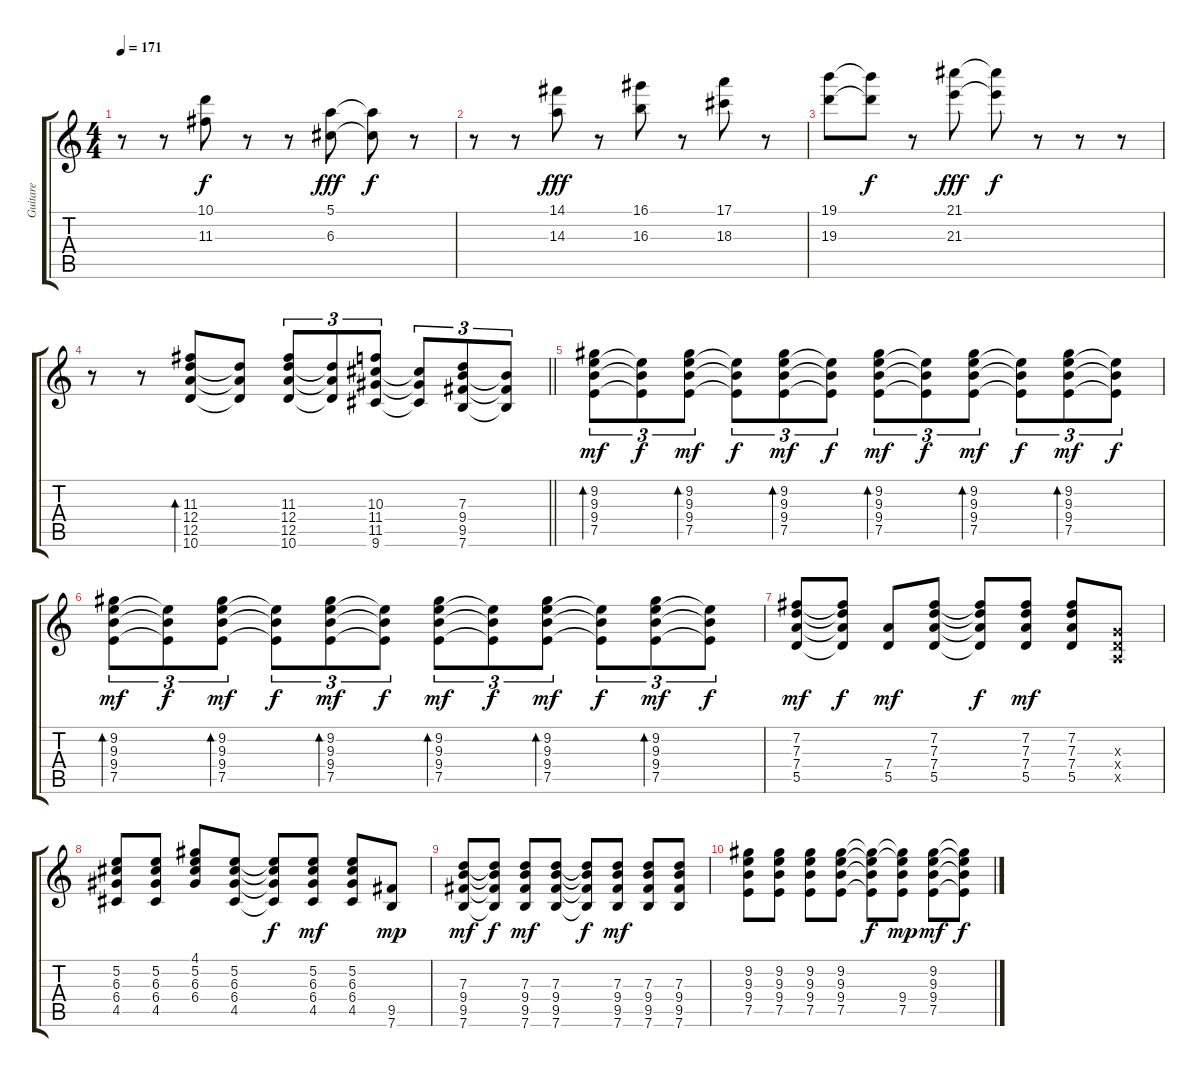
\track ("Guitare" "Guitare") {instrument distortionguitar}
\staff {score tabs}
\tuning (E4 B3 G3 D3 A2 E2) {hide}
\ts (4 4)
\tempo 171
\clef g2
\ks c
r.8{dy f} r.8 (10.1 11.3).8 r.8 r.8 (5.1 6.3).8{dy fff} (5.1{t} 6.3{t}).8{dy f} r.8 |
r.8 r.8 (14.1 14.3).8{dy fff} r.8 (16.1 16.3).8 r.8 (17.1 18.3).8 r.8 |
(19.1 19.3).8 (19.1{t} 19.3{t}).8{dy f} r.8 (21.1 21.3).8{dy fff} (21.1{t} 21.3{t}).8{dy f} r.8 r.8 r.8 |
\barLineRight lightlight
r.8{volume 11 instrument distortionguitar} r.8 (11.3 12.4 12.5 10.6).8{bd 240} (12.4{t} 12.5{t} 10.6{t}).8 (11.3 12.4 12.5 10.6).8{tu (3 2)} (12.4{t} 12.5{t} 10.6{t}).8{tu (3 2)} (10.3 11.4 11.5 9.6).8{tu (3 2)} (11.4{t} 11.5{t} 9.6{t}).8{tu (3 2)} (7.3 9.4 9.5 7.6).8{tu (3 2)} (9.4{t} 9.5{t} 7.6{t}).8{tu (3 2)} |
\section ("" "")
(9.2 9.3 9.4 7.5).8{tu (3 2) bd 120 dy mf volume 16 instrument electricguitarclean} (9.3{t} 9.4{t} 7.5{t}).8{tu (3 2) dy f} (9.2 9.3 9.4 7.5).8{tu (3 2) bd 120 dy mf} (9.3{t} 9.4{t} 7.5{t}).8{tu (3 2) dy f} (9.2 9.3 9.4 7.5).8{tu (3 2) bd 120 dy mf} (9.3{t} 9.4{t} 7.5{t}).8{tu (3 2) dy f} (9.2 9.3 9.4 7.5).8{tu (3 2) bd 120 dy mf} (9.3{t} 9.4{t} 7.5{t}).8{tu (3 2) dy f} (9.2 9.3 9.4 7.5).8{tu (3 2) bd 120 dy mf} (9.3{t} 9.4{t} 7.5{t}).8{tu (3 2) dy f} (9.2 9.3 9.4 7.5).8{tu (3 2) bd 120 dy mf} (9.3{t} 9.4{t} 7.5{t}).8{tu (3 2) dy f} |
(9.2 9.3 9.4 7.5).8{tu (3 2) bd 120 dy mf} (9.3{t} 9.4{t} 7.5{t}).8{tu (3 2) dy f} (9.2 9.3 9.4 7.5).8{tu (3 2) bd 120 dy mf} (9.3{t} 9.4{t} 7.5{t}).8{tu (3 2) dy f} (9.2 9.3 9.4 7.5).8{tu (3 2) bd 120 dy mf} (9.3{t} 9.4{t} 7.5{t}).8{tu (3 2) dy f} (9.2 9.3 9.4 7.5).8{tu (3 2) bd 120 dy mf} (9.3{t} 9.4{t} 7.5{t}).8{tu (3 2) dy f} (9.2 9.3 9.4 7.5).8{tu (3 2) bd 120 dy mf} (9.3{t} 9.4{t} 7.5{t}).8{tu (3 2) dy f} (9.2 9.3 9.4 7.5).8{tu (3 2) bd 120 dy mf} (9.3{t} 9.4{t} 7.5{t}).8{tu (3 2) dy f} |
(7.2 7.3 7.4 5.5).8{dy mf} (7.2{t} 7.3{t} 7.4{t} 5.5{t}).8{dy f} (7.4 5.5).8{dy mf} (7.2 7.3 7.4 5.5).8 (7.2{t} 7.3{t} 7.4{t} 5.5{t}).8{dy f} (7.2 7.3 7.4 5.5).8{dy mf} (7.2 7.3 7.4 5.5).8 (0.3{x} 0.4{x} 0.5{x}).8 |
(5.2 6.3 6.4 4.5).8 (5.2 6.3 6.4 4.5).8 (4.1 5.2 6.3 6.4).8 (5.2 6.3 6.4 4.5).8 (5.2{t} 6.3{t} 6.4{t} 4.5{t}).8{dy f} (5.2 6.3 6.4 4.5).8{dy mf} (5.2 6.3 6.4 4.5).8 (9.5 7.6).8{dy mp} |
(7.3 9.4 9.5 7.6).8{dy mf} (7.3{t} 9.4{t} 9.5{t} 7.6{t}).8{dy f} (7.3 9.4 9.5 7.6).8{dy mf} (7.3 9.4 9.5 7.6).8 (7.3{t} 9.4{t} 9.5{t} 7.6{t}).8{dy f} (7.3 9.4 9.5 7.6).8{dy mf} (7.3 9.4 9.5 7.6).8 (7.3 9.4 9.5 7.6).8 |
(9.2 9.3 9.4 7.5).8 (9.2 9.3 9.4 7.5).8 (9.2 9.3 9.4 7.5).8 (9.2 9.3 9.4 7.5).8 (9.2{t} 9.3{t} 9.4{t} 7.5{t}).8{dy f} (9.2{t} 9.3{t} 9.4 7.5).8{dy mp} (9.2 9.3 9.4 7.5).8{dy mf} (9.2{t} 9.3{t} 9.4{t} 7.5{t}).8{dy f}
